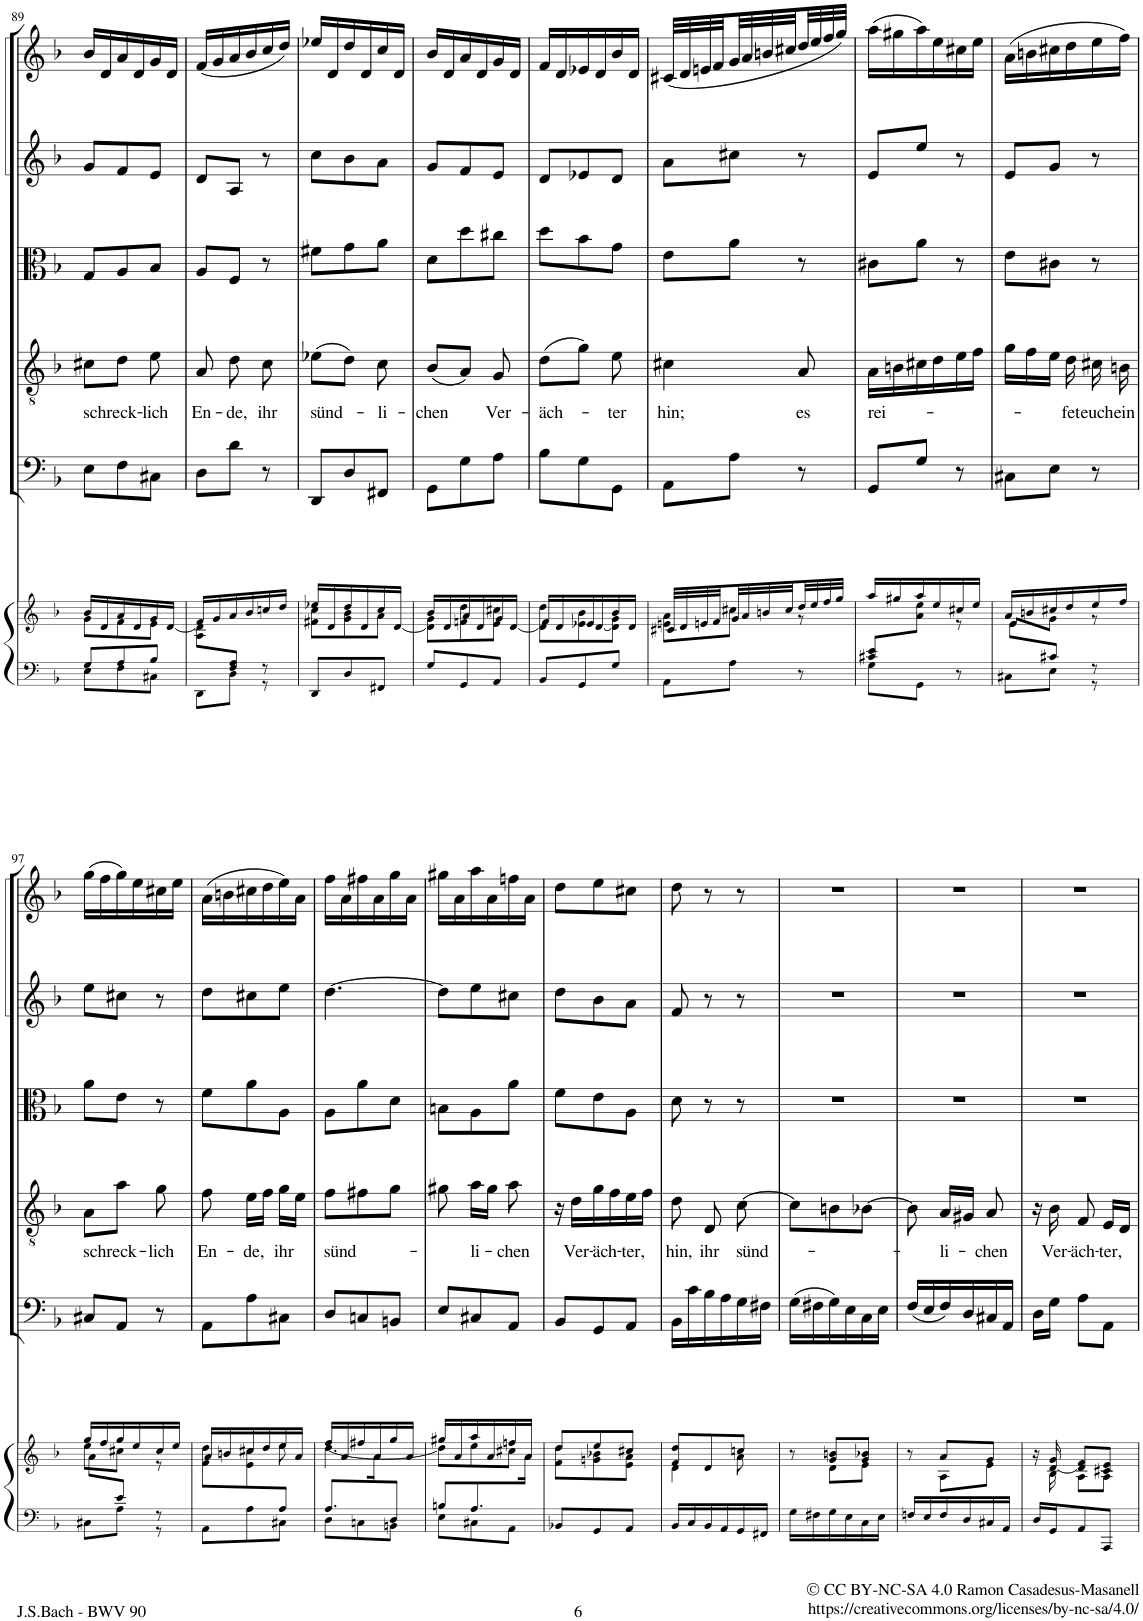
**kern	**kern	**kern	**kern	**text	**kern	**kern	**kern
*part6	*part6	*part5	*part4	*part4	*part3	*part2	*part1
*staff7	*staff6	*staff5	*staff4	*staff4	*staff3	*staff2	*staff1
*I"Piano reduction	*	*I"Continuo	*I"Tenore	*	*I"Viola	*I"Violino II	*I"Violino I
*I'Pno	*	*	*	*	*I'Vla	*I'Vln	*I'Vln
!!LO:PB:g=z
*clefF4	*clefG2	*clefF4	*clefGv2	*	*clefC3	*clefG2	*clefG2
*k[b-]	*k[b-]	*k[b-]	*k[b-]	*	*k[b-]	*k[b-]	*k[b-]
*M3/8	*M3/8	*M3/8	*M3/8	*	*M3/8	*M3/8	*M3/8
=89	=89	=89	=89	=89	=89	=89	=89
*^	*^	*	*	*	*	*	*
!	!	!	!	!	!	!LO:LY:b	!	!	!
8G/L	8E\L	16b-/LL	8g\L	8E\L	8c#X\L	schreck-	8G/L	8g/L	16b-/LL
.	.	16d/	.	.	.	.	.	.	16d/
8A/	8F\	16a/	8f\	8F\	8d\J	.	8A/	8f/	16a/
.	.	16d/	.	.	.	.	.	.	16d/
!	!	!	!	!	!	!LO:LY:b	!	!	!
8B-/J	8C#X\J	16g/	8e\J	8C#X\J	8e\	-lich	8B-/J	8e/J	16g/
.	.	[<16d/JJ	.	.	.	.	.	.	16d/JJ
=90	=90	=90	=90	=90	=90	=90	=90	=90	=90
!	!	!	!	!	!	!LO:LY:b	!	!	!
8ryy	8DD\L	16f/LL	8A\ 8d\]L	8D\L	8A/	En-	8A/L	8d/L	(16f/LL
.	.	16g/	.	.	.	.	.	.	16g/
!	!	!	!	!	!	!LO:LY:b	!	!	!
8F/ 8A/J	8D\J	16a/	4ryy	8d\J	8d\	-de,	8F/J	8A/J	16a/
.	.	16b-/	.	.	.	.	.	.	16b-/
!	!	!	!	!	!	!LO:LY:b	!	!	!
8r	8r	16ccn/	.	8r	8c\	ihr	8r	8r	16cc/
.	.	16dd/JJ	.	.	.	.	.	.	16dd/JJ)
*v	*v	*	*	*	*	*	*	*	*
=91	=91	=91	=91	=91	=91	=91	=91	=91
!	!	!	!	!	!LO:LY:b	!	!	!
8DD/L	16ee-X/LL	8f#X\ 8cc\L	8DD/L	(8e-X\L	sünd-	8f#X\L	8cc\L	16ee-X/LL
.	16d/	.	.	.	.	.	.	16d/
8D/	16dd/	8g\ 8b-\	8D/	8d\J)	.	8g\	8b-\	16dd/
.	16d/	.	.	.	.	.	.	16d/
!	!	!	!	!	!LO:LY:b	!	!	!
8FF#X/J	16cc/	8a\J	8FF#X/J	8c\	-li-	8a\J	8a\J	16cc/
.	[<16d/JJ	.	.	.	.	.	.	16d/JJ
=92	=92	=92	=92	=92	=92	=92	=92	=92
!	!	!	!	!	!LO:LY:b	!	!	!
8G/L	16b-/LL	8d\] 8g\L	8GG\L	(8B-/L	-chen	8d\L	8g/L	16b-/LL
.	16d/	.	.	.	.	.	.	16d/
8GG/	16a/	8fn\ 8dd\	8G\	8A/J)	.	8dd\	8f/	16a/
.	16d/	.	.	.	.	.	.	16d/
!	!	!	!	!	!LO:LY:b	!	!	!
8AA/J	16g/	8e\ 8cc#X\J	8A\J	8G/	Ver-	8cc#X\J	8e/J	16g/
.	[<16d/JJ	.	.	.	.	.	.	16d/JJ
=93	=93	=93	=93	=93	=93	=93	=93	=93
!	!	!	!	!	!LO:LY:b	!	!	!
8BB-/L	16f/LL	8d\] 8dd\L	8B-\L	(8d\L	-äch-	8dd\L	8d/L	16f/LL
.	16d/	.	.	.	.	.	.	16d/
8GG/	16e-X/	8e-\ 8b-\	8G\	8g\J)	.	8b-\	8e-X/	16e-X/
.	[<16d/	.	.	.	.	.	.	16d/
!	!	!	!	!	!LO:LY:b	!	!	!
8G/J	16b-/	8d\] 8g\J	8GG\J	8e\	-ter	8g\J	8d/J	16b-/
.	16d/JJ	.	.	.	.	.	.	16d/JJ
=94	=94	=94	=94	=94	=94	=94	=94	=94
!	!	!	!	!	!LO:LY:b	!	!	!
8AA\L	32c#X/LLL	8en\ 8a\L	8AA\L	4c#X\	hin;	8e\L	8a\L	(32c#X/LLL
.	32d/	.	.	.	.	.	.	32d/
.	32en/	.	.	.	.	.	.	32en/
.	32f/	.	.	.	.	.	.	32f/
8A\J	32g/	8cc#X\J	8A\J	.	.	8a\J	8cc#X\J	32g/
.	32a/	.	.	.	.	.	.	32a/
.	32bn/	.	.	.	.	.	.	32bn/
.	32cc#/	.	.	.	.	.	.	32cc#X/
!	!	!	!	!	!LO:LY:b	!	!	!
8r	32dd/	8r	8r	8A/	es	8r	8r	32dd/
.	32ee/	.	.	.	.	.	.	32ee/
.	32ff/	.	.	.	.	.	.	32ff/
.	32gg/JJJ	.	.	.	.	.	.	32gg/JJJ)
=95	=95	=95	=95	=95	=95	=95	=95	=95
*^	*	*	*	*	*	*	*	*
!	!	!	!	!	!	!LO:LY:b	!	!	!
8c#X/ 8e/L	8G\L	16aa/LL	8ryy	8GG/L	16A\LL	rei-	8c#X\L	8e/L	(16aa\LL
.	.	16gg#X/	.	.	16Bn\	.	.	.	16gg#X\
4ryy	8GG\J	16aa/	8a\ 8ee\J	8G/J	16c#X\	.	8a\J	8ee/J	16aa\)
.	.	16ee/	.	.	16d\	.	.	.	16ee\
.	8r	16cc#X/	8r	8r	16e\	.	8r	8r	16cc#X\
.	.	16ee/JJ	.	.	16f\JJ	.	.	.	16ee\JJ
=96	=96	=96	=96	=96	=96	=96	=96	=96	=96
*	*	*	*^	*	*	*	*	*	*
8ryy	8C#X\L	16a/LL	8e/L	8e\L	8C#X\L	16g\LL	.	8e\L	8e/L	(16a\LL
.	.	16bn/	.	.	.	16f\	.	.	.	16bn\
8c#X/J	8E\J	16cc#X/	8g\J	4ryy	8E\J	16e\JJ	.	8c#X\J	8g/J	16cc#X\
!	!	!	!	!	!	!	!LO:LY:b	!	!	!
.	.	16dd/	.	.	.	16d\	-fet	.	.	16dd\
!	!	!	!	!	!	!	!LO:LY:b	!	!	!
8r	8r	16ee/	8r	.	8r	16c#X\	euch	8r	8r	16ee\
!	!	!	!	!	!	!	!LO:LY:b	!	!	!
.	.	16ff/JJ	.	.	.	16Bn\	ein	.	.	16ff\JJ)
!!LO:LB:g=z
=97	=97	=97	=97	=97	=97	=97	=97	=97	=97	=97
!	!	!	!	!	!	!	!LO:LY:b	!	!	!
8ryy	8C#X\L	16gg/LL	8ee\L	8a\L	8C#X/L	8A\L	schreck-	8a\L	8ee\L	(16gg\LL
.	.	16ff/	.	.	.	.	.	.	.	16ff\
8e/J	8A\J	16gg/	8cc#X\J	4ryy	8AA/J	8a\J	.	8e\J	8cc#X\J	16gg\)
.	.	16ee/	.	.	.	.	.	.	.	16ee\
!	!	!	!	!	!	!	!LO:LY:b	!	!	!
8r	8r	16cc#/	8r	.	8r	8g\	-lich	8r	8r	16cc#X\
.	.	16ee/JJ	.	.	.	.	.	.	.	16ee\JJ
=98	=98	=98	=98	=98	=98	=98	=98	=98	=98	=98
!	!	!	!	!	!	!	!LO:LY:b	!	!	!
4ryy	8AA\L	16a/LL	8f\ 8dd\L	4ryy	8AA\L	8f\	En-	8f\L	8dd\L	(16a\LL
.	.	16bn/	.	.	.	.	.	.	.	16bn\
!	!	!	!	!	!	!	!LO:LY:b	!	!	!
.	8A\	16cc#X/	8e\ 8cc#\	.	8A\	16e\LL	de,	8a\	8cc#X\	16cc#X\
.	.	16dd/	.	.	.	16f\JJ	.	.	.	16dd\
!	!	!	!	!	!	!	!LO:LY:b	!	!	!
8A/J	8C#X\J	16ee/	8ryy	8ee\	8C#X\J	16g\LL	ihr	8A\J	8ee\J	16ee\)
.	.	16a/JJ	.	.	.	16e\JJ	.	.	.	16a\JJ
=99	=99	=99	=99	=99	=99	=99	=99	=99	=99	=99
!	!	!	!	!	!	!	!LO:LY:b	!	!	!
8.A/L	8D\L	16ff/LL	[4.dd\	8.ryy	8D/L	8f\L	sünd-	8A\L	[4.dd\	16ff\LL
.	.	16a/	.	.	.	.	.	.	.	16a\
.	8Cn\	16ff#X/	.	.	8Cn/	8f#X\	.	8a\	.	16ff#X\
16ryy	.	16a/	.	16a\K	.	.	.	.	.	16a\
8D/J	8BBn\J	16gg/	.	8ryy	8BBn/J	8g\J	.	8d\J	.	16gg\
.	.	16a/JJ	.	.	.	.	.	.	.	16a\JJ
=100	=100	=100	=100	=100	=100	=100	=100	=100	=100	=100
8Bn/L	8E\L	16gg#X/LL	8dd\L]	16ryy	8E/L	8g#X\	.	8Bn\L	8dd\L]	16gg#X\LL
*	*	*	*v	*v	*	*	*	*	*	*
.	.	16a/	.	.	.	.	.	.	16a\
!	!	!	!	!	!	!LO:LY:b	!	!	!
8.A/	8C#X\	16aa/	8ee\	8C#X/	16a\LL	-li-	8A\	8ee\	16aa\
.	.	16a/	.	.	16g#\JJ	.	.	.	16a\
!	!	!	!	!	!	!LO:LY:b	!	!	!
.	8AA\J	16ffn/	8cc#X\J	8AA/J	8a\	-chen	8a\J	8cc#X\J	16ffn\
*	*	*	*^	*	*	*	*	*	*
16ryy	.	16a/JJ	.	16a\Jk	.	.	.	.	.	16a\JJ
*v	*v	*	*	*	*	*	*	*	*	*
*	*	*v	*v	*	*	*	*	*	*
=101	=101	=101	=101	=101	=101	=101	=101	=101
8BB-X/L	8dd/L	8f\ 8dd\L	8BB-/L	16r	.	8f\L	8dd\L	8dd\L
!	!	!	!	!	!LO:LY:b	!	!	!
.	.	.	.	16d\LL	Ver-	.	.	.
!	!	!	!	!	!LO:LY:b	!	!	!
8GG/	8ee/	8gn\ 8b-X\	8GG/	16g\	-äch-	8e\	8b-\	8ee\
.	.	.	.	16f\	.	.	.	.
!	!	!	!	!	!LO:LY:b	!	!	!
8AA/J	8cc#X/J	8e\ 8a\J	8AA/J	16e\	-ter,	8A\J	8a\J	8cc#X\J
.	.	.	.	16f\JJ	.	.	.	.
=102	=102	=102	=102	=102	=102	=102	=102	=102
!	!	!	!	!	!LO:LY:b	!	!	!
16BB-/LL	8f/ 8dd/L	4d\	16BB-\LL	8d\	hin,	8d\	8f/	8dd\
16C/	.	.	16c\	.	.	.	.	.
!	!	!	!	!	!LO:LY:b	!	!	!
16BB-/	8d/	.	16B-\	8D/	ihr	8r	8r	8r
16AA/	.	.	16A\	.	.	.	.	.
!	!	!	!	!	!LO:LY:b	!	!	!
16GG/	8ccn/J	8a\	16G\	[8c\	sünd-	8r	8r	8r
16FF#X/JJ	.	.	16F#X\JJ	.	.	.	.	.
=103	=103	=103	=103	=103	=103	=103	=103	=103
16G\LL	8r	8ryy	(16G\LL	8c\L]	.	4.r	4.r	4.r
16F#X\	.	.	16F#X\	.	.	.	.	.
16G\	8g/ 8bn/L	8d\L	16G\)	8Bn\	.	.	.	.
16E\	.	.	16E\	.	.	.	.	.
16C\	8g/ 8b-X/J	8e\J	16C\	[8B-X\J	.	.	.	.
16E\JJ	.	.	16E\JJ	.	.	.	.	.
=104	=104	=104	=104	=104	=104	=104	=104	=104
16Fn/LL	8r	8ryy	(16F/LL	8B-\]	.	4.r	4.r	4.r
16E/	.	.	16E/	.	.	.	.	.
!	!	!	!	!	!LO:LY:b	!	!	!
16F/	8a/L	8A\L	16F/)	16A/LL	-li-	.	.	.
16D/	.	.	16D/	16G#X/JJ	.	.	.	.
!	!	!	!	!	!LO:LY:b	!	!	!
16C#X/	8g/J	8e\J	16C#X/	8A/	-chen	.	.	.
16AA/JJ	.	.	16AA/JJ	.	.	.	.	.
=105	=105	=105	=105	=105	=105	=105	=105	=105
16D/LL	16r	16ryy	16D\LL	16r	.	4.r	4.r	4.r
!	!	!	!	!	!LO:LY:b	!	!	!
16GG/J	[<16d/ 16g/	16B-\	16G\JJ	16B-\	Ver-	.	.	.
!	!	!	!	!	!LO:LY:b	!	!	!
8AA/	8d/] 8f/L	8A\L	8A\L	8F/	äch-	.	.	.
!	!	!	!	!	!LO:LY:b	!	!	!
8AAA/J	8c#X/ 8e/J	8A\J	8AA\J	16E/LL	-ter,	.	.	.
.	.	.	.	16D/JJ	.	.	.	.
*	*v	*v	*	*	*	*	*	*
=	=	=	=	=	=	=	=
*-	*-	*-	*-	*-	*-	*-	*-
